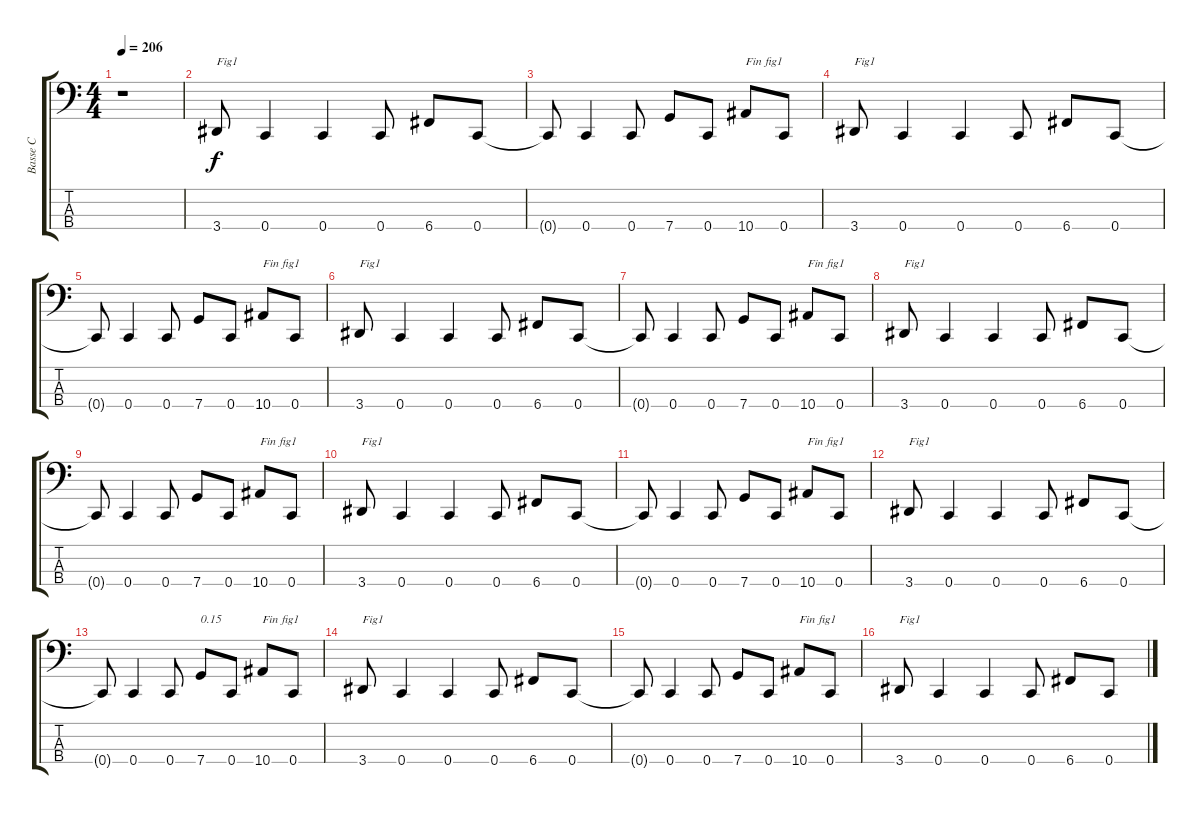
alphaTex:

\track ("Basse C" "Basse C") {instrument electricbassfinger}
\staff {score tabs}
\tuning (Eb2 Bb1 F1 C1) {hide}
\ts (4 4)
\tempo 206
\clef f4
\ks c
r.1{dy f instrument electricbassfinger} |
3.4.8{txt "Fig1"} 0.4.4 0.4.4 0.4.8 6.4.8 0.4.8 |
0.4{t}.8 0.4.4 0.4.8 7.4.8 0.4.8 10.4.8{txt "Fin fig1"} 0.4.8 |
3.4.8{txt "Fig1"} 0.4.4 0.4.4 0.4.8 6.4.8 0.4.8 |
0.4{t}.8 0.4.4 0.4.8 7.4.8 0.4.8 10.4.8{txt "Fin fig1"} 0.4.8 |
3.4.8{txt "Fig1"} 0.4.4 0.4.4 0.4.8 6.4.8 0.4.8 |
0.4{t}.8 0.4.4 0.4.8 7.4.8 0.4.8 10.4.8{txt "Fin fig1"} 0.4.8 |
3.4.8{txt "Fig1"} 0.4.4 0.4.4 0.4.8 6.4.8 0.4.8 |
0.4{t}.8 0.4.4 0.4.8 7.4.8 0.4.8 10.4.8{txt "Fin fig1"} 0.4.8 |
3.4.8{txt "Fig1"} 0.4.4 0.4.4 0.4.8 6.4.8 0.4.8 |
0.4{t}.8 0.4.4 0.4.8 7.4.8 0.4.8 10.4.8{txt "Fin fig1"} 0.4.8 |
3.4.8{txt "Fig1"} 0.4.4 0.4.4 0.4.8 6.4.8 0.4.8 |
0.4{t}.8 0.4.4 0.4.8 7.4.8{txt "0.15"} 0.4.8 10.4.8{txt "Fin fig1"} 0.4.8 |
3.4.8{txt "Fig1"} 0.4.4 0.4.4 0.4.8 6.4.8 0.4.8 |
0.4{t}.8 0.4.4 0.4.8 7.4.8 0.4.8 10.4.8{txt "Fin fig1"} 0.4.8 |
3.4.8{txt "Fig1"} 0.4.4 0.4.4 0.4.8 6.4.8 0.4.8
